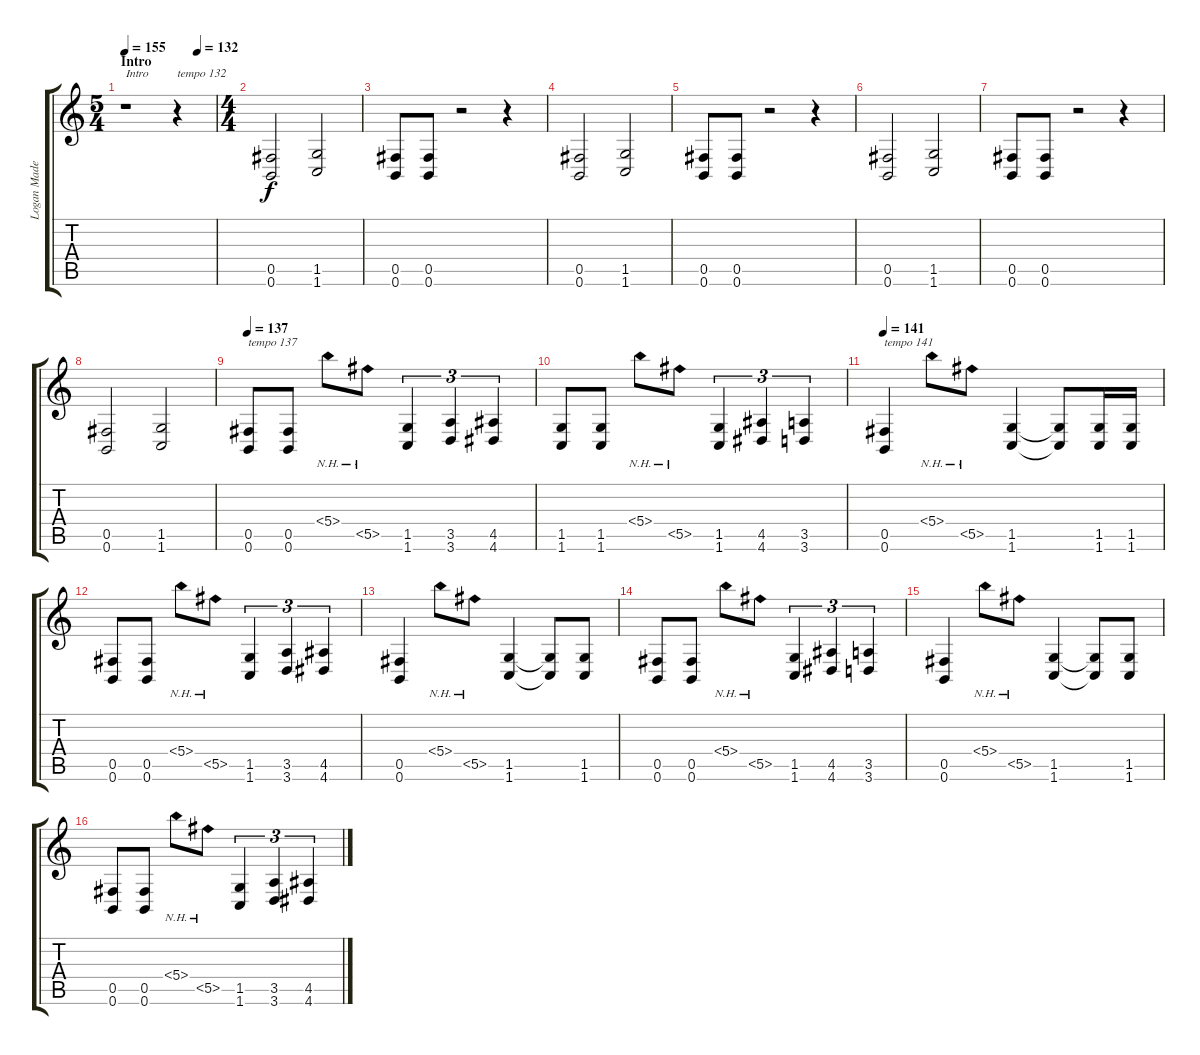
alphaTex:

\track ("Logan Mader" "Logan Made") {instrument overdrivenguitar}
\staff {score tabs}
\tuning (Db4 A3 E3 B2 Gb2 B1) {hide}
\ts (5 4)
\section ("" "Intro")
\tempo 155
\tempo (132 0.8)
\tempo 148
\tempo 155
\clef g2
\ks c
r.1{txt "Intro" dy f instrument overdrivenguitar} r.4{txt "tempo 132"} |
\ts (4 4)
(0.5 0.6).2 (1.5 1.6).2 |
(0.5 0.6).8 (0.5 0.6).8 r.2 r.4 |
(0.5 0.6).2 (1.5 1.6).2 |
(0.5 0.6).8 (0.5 0.6).8 r.2 r.4 |
(0.5 0.6).2 (1.5 1.6).2 |
(0.5 0.6).8 (0.5 0.6).8 r.2 r.4 |
(0.5 0.6).2 (1.5 1.6).2 |
\tempo 137
(0.5 0.6).8{txt "tempo 137"} (0.5 0.6).8 5.4{nh}.8 5.5{nh}.8 (1.5 1.6).4{tu (3 2)} (3.5 3.6).4{tu (3 2)} (4.5 4.6).4{tu (3 2)} |
(1.5 1.6).8 (1.5 1.6).8 5.4{nh}.8 5.5{nh}.8 (1.5 1.6).4{tu (3 2)} (4.5 4.6).4{tu (3 2)} (3.5 3.6).4{tu (3 2)} |
\tempo 141
(0.5 0.6).4{txt "tempo 141"} 5.4{nh}.8 5.5{nh}.8 (1.5 1.6).4 (1.5{t} 1.6{t}).8 (1.5 1.6).16 (1.5 1.6).16 |
(0.5 0.6).8 (0.5 0.6).8 5.4{nh}.8 5.5{nh}.8 (1.5 1.6).4{tu (3 2)} (3.5 3.6).4{tu (3 2)} (4.5 4.6).4{tu (3 2)} |
(0.5 0.6).4 5.4{nh}.8 5.5{nh}.8 (1.5 1.6).4 (1.5{t} 1.6{t}).8 (1.5 1.6).8 |
(0.5 0.6).8 (0.5 0.6).8 5.4{nh}.8 5.5{nh}.8 (1.5 1.6).4{tu (3 2)} (4.5 4.6).4{tu (3 2)} (3.5 3.6).4{tu (3 2)} |
(0.5 0.6).4 5.4{nh}.8 5.5{nh}.8 (1.5 1.6).4 (1.5{t} 1.6{t}).8 (1.5 1.6).8 |
(0.5 0.6).8 (0.5 0.6).8 5.4{nh}.8 5.5{nh}.8 (1.5 1.6).4{tu (3 2)} (3.5 3.6).4{tu (3 2)} (4.5 4.6).4{tu (3 2)}
